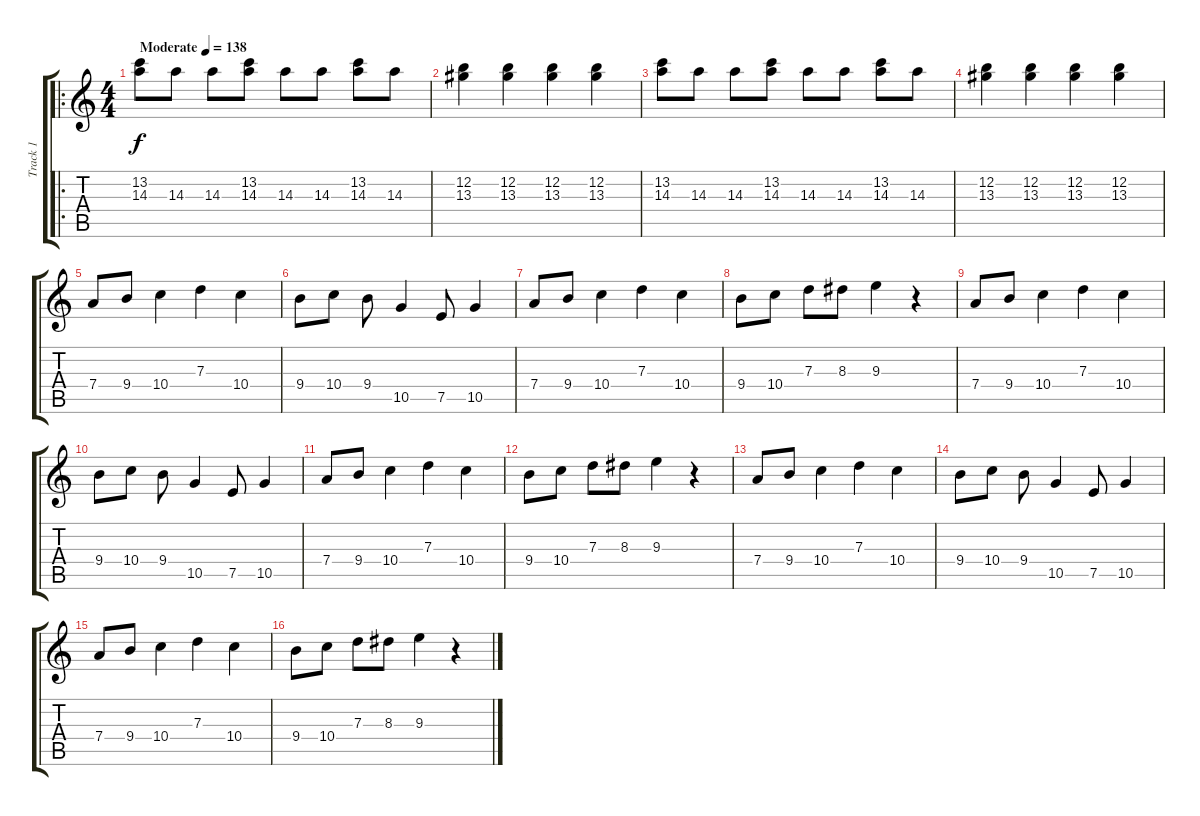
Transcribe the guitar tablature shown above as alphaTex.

\track ("Track 1" "Track 1") {instrument overdrivenguitar}
\staff {score tabs}
\tuning (E4 B3 G3 D3 A2 E2) {hide}
\ro
\ts (4 4)
\tempo (138 "Moderate")
\clef g2
\ks c
(13.2 14.3).8{dy f instrument overdrivenguitar} 14.3.8 14.3.8 (13.2 14.3).8 14.3.8 14.3.8 (13.2 14.3).8 14.3.8 |
(12.2 13.3).4 (12.2 13.3).4 (12.2 13.3).4 (12.2 13.3).4 |
(13.2 14.3).8 14.3.8 14.3.8 (13.2 14.3).8 14.3.8 14.3.8 (13.2 14.3).8 14.3.8 |
(12.2 13.3).4 (12.2 13.3).4 (12.2 13.3).4 (12.2 13.3).4 |
7.4.8 9.4.8 10.4.4 7.3.4 10.4.4 |
9.4.8 10.4.8 9.4.8 10.5.4 7.5.8 10.5.4 |
7.4.8 9.4.8 10.4.4 7.3.4 10.4.4 |
9.4.8 10.4.8 7.3.8 8.3.8 9.3.4 r.4 |
7.4.8 9.4.8 10.4.4 7.3.4 10.4.4 |
9.4.8 10.4.8 9.4.8 10.5.4 7.5.8 10.5.4 |
7.4.8 9.4.8 10.4.4 7.3.4 10.4.4 |
9.4.8 10.4.8 7.3.8 8.3.8 9.3.4 r.4 |
7.4.8 9.4.8 10.4.4 7.3.4 10.4.4 |
9.4.8 10.4.8 9.4.8 10.5.4 7.5.8 10.5.4 |
7.4.8 9.4.8 10.4.4 7.3.4 10.4.4 |
9.4.8 10.4.8 7.3.8 8.3.8 9.3.4 r.4
